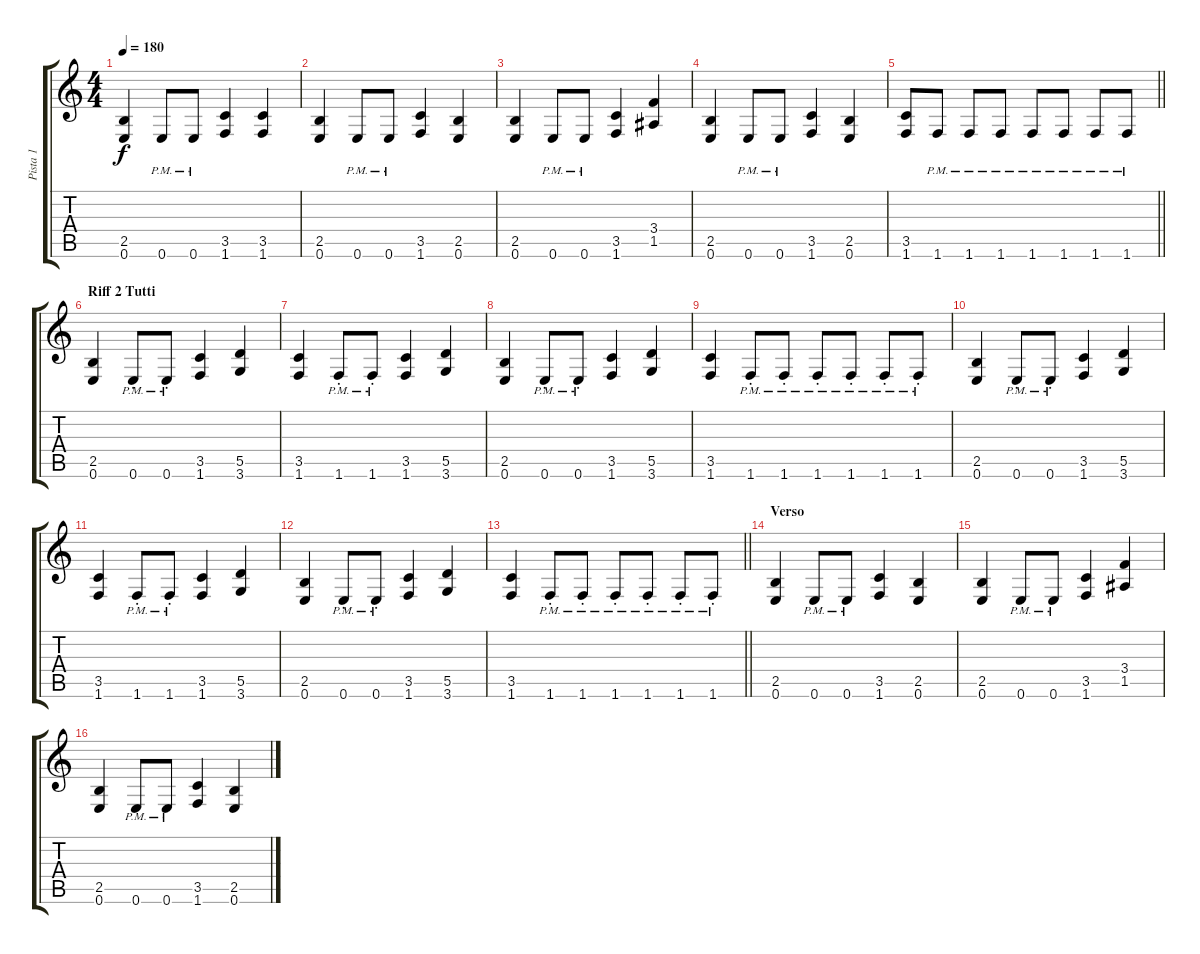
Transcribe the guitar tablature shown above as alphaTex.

\track ("Pista 1" "Pista 1") {instrument distortionguitar}
\staff {score tabs}
\tuning (E4 B3 G3 D3 A2 E2) {hide}
\ts (4 4)
\tempo 180
\clef g2
\ks c
(2.5 0.6).4{dy f} 0.6{pm}.8 0.6{pm}.8 (3.5 1.6).4 (3.5 1.6).4 |
(2.5 0.6).4 0.6{pm}.8 0.6{pm}.8 (3.5 1.6).4 (2.5 0.6).4 |
(2.5 0.6).4 0.6{pm}.8 0.6{pm}.8 (3.5 1.6).4 (3.4 1.5).4 |
(2.5 0.6).4 0.6{pm}.8 0.6{pm}.8 (3.5 1.6).4 (2.5 0.6).4 |
\barLineRight lightlight
(3.5 1.6).8 1.6{pm}.8 1.6{pm}.8 1.6{pm}.8 1.6{pm}.8 1.6{pm}.8 1.6{pm}.8 1.6{pm}.8 |
\section ("" "Riff 2 Tutti")
(2.5 0.6).4 0.6{pm st}.8 0.6{pm st}.8 (3.5 1.6).4 (5.5 3.6).4 |
(3.5 1.6).4 1.6{pm st}.8 1.6{pm st}.8 (3.5 1.6).4 (5.5 3.6).4 |
(2.5 0.6).4 0.6{pm st}.8 0.6{pm st}.8 (3.5 1.6).4 (5.5 3.6).4 |
(3.5 1.6).4 1.6{pm st}.8 1.6{pm st}.8 1.6{pm st}.8 1.6{pm st}.8 1.6{pm st}.8 1.6{pm st}.8 |
(2.5 0.6).4 0.6{pm st}.8 0.6{pm st}.8 (3.5 1.6).4 (5.5 3.6).4 |
(3.5 1.6).4 1.6{pm st}.8 1.6{pm st}.8 (3.5 1.6).4 (5.5 3.6).4 |
(2.5 0.6).4 0.6{pm st}.8 0.6{pm st}.8 (3.5 1.6).4 (5.5 3.6).4 |
\barLineRight lightlight
(3.5 1.6).4 1.6{pm st}.8 1.6{pm st}.8 1.6{pm st}.8 1.6{pm st}.8 1.6{pm st}.8 1.6{pm st}.8 |
\section ("" "Verso")
(2.5 0.6).4 0.6{pm}.8 0.6{pm}.8 (3.5 1.6).4 (2.5 0.6).4 |
(2.5 0.6).4 0.6{pm}.8 0.6{pm}.8 (3.5 1.6).4 (3.4 1.5).4 |
(2.5 0.6).4 0.6{pm}.8 0.6{pm}.8 (3.5 1.6).4 (2.5 0.6).4
